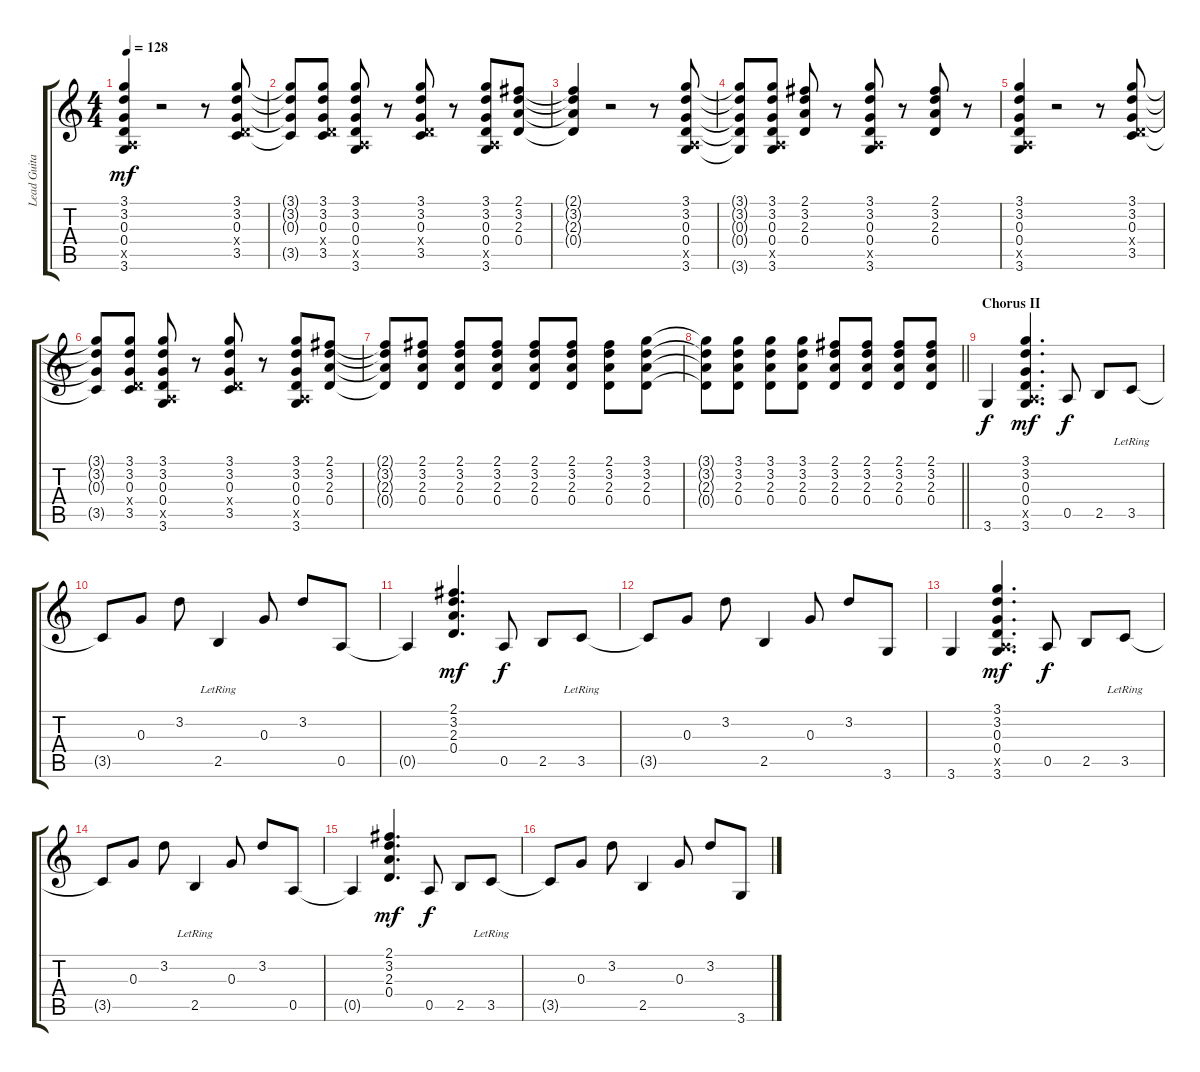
\track ("Lead Guitar" "Lead Guita") {instrument overdrivenguitar}
\staff {score tabs}
\tuning (E4 B3 G3 D3 A2 E2) {hide}
\ts (4 4)
\tempo 128
\clef g2
\ks c
(3.1 3.2 0.3 0.4 0.5{x} 3.6).4{dy mf} r.2 r.8 (3.1 3.2 0.3 0.4{x} 3.5).8 |
(3.1{t} 3.2{t} 0.3{t} 3.5{t}).8 (3.1 3.2 0.3 0.4{x} 3.5).8 (3.1 3.2 0.3 0.4 0.5{x} 3.6).8 r.8 (3.1 3.2 0.3 0.4{x} 3.5).8 r.8 (3.1 3.2 0.3 0.4 0.5{x} 3.6).8 (2.1 3.2 2.3 0.4).8 |
(2.1{t} 3.2{t} 2.3{t} 0.4{t}).4 r.2 r.8 (3.1 3.2 0.3 0.4 0.5{x} 3.6).8 |
(3.1{t} 3.2{t} 0.3{t} 0.4{t} 3.6{t}).8 (3.1 3.2 0.3 0.4 0.5{x} 3.6).8 (2.1 3.2 2.3 0.4).8 r.8 (3.1 3.2 0.3 0.4 0.5{x} 3.6).8 r.8 (2.1 3.2 2.3 0.4).8 r.8 |
(3.1 3.2 0.3 0.4 0.5{x} 3.6).4 r.2 r.8 (3.1 3.2 0.3 0.4{x} 3.5).8 |
(3.1{t} 3.2{t} 0.3{t} 3.5{t}).8 (3.1 3.2 0.3 0.4{x} 3.5).8 (3.1 3.2 0.3 0.4 0.5{x} 3.6).8 r.8 (3.1 3.2 0.3 0.4{x} 3.5).8 r.8 (3.1 3.2 0.3 0.4 0.5{x} 3.6).8 (2.1 3.2 2.3 0.4).8 |
(2.1{t} 3.2{t} 2.3{t} 0.4{t}).8 (2.1 3.2 2.3 0.4).8 (2.1 3.2 2.3 0.4).8 (2.1 3.2 2.3 0.4).8 (2.1 3.2 2.3 0.4).8 (2.1 3.2 2.3 0.4).8 (2.1 3.2 2.3 0.4).8 (3.1 3.2 2.3 0.4).8 |
\barLineRight lightlight
(3.1{t} 3.2{t} 2.3{t} 0.4{t}).8 (3.1 3.2 2.3 0.4).8 (3.1 3.2 2.3 0.4).8 (3.1 3.2 2.3 0.4).8 (2.1 3.2 2.3 0.4).8 (2.1 3.2 2.3 0.4).8 (2.1 3.2 2.3 0.4).8 (2.1 3.2 2.3 0.4).8 |
\section ("" "Chorus II")
3.6.4{dy f} (3.1 3.2 0.3 0.4 0.5{x} 3.6).4{d dy mf} 0.5.8{dy f} 2.5.8 3.5{lr}.8 |
3.5{t}.8 0.3.8 3.2.8 2.5{lr}.4 0.3.8 3.2.8 0.5.8 |
0.5{t}.4 (2.1 3.2 2.3 0.4).4{d dy mf} 0.5.8{dy f} 2.5.8 3.5{lr}.8 |
3.5{t}.8 0.3.8 3.2.8 2.5.4 0.3.8 3.2.8 3.6.8 |
3.6.4 (3.1 3.2 0.3 0.4 0.5{x} 3.6).4{d dy mf} 0.5.8{dy f} 2.5.8 3.5{lr}.8 |
3.5{t}.8 0.3.8 3.2.8 2.5{lr}.4 0.3.8 3.2.8 0.5.8 |
0.5{t}.4 (2.1 3.2 2.3 0.4).4{d dy mf} 0.5.8{dy f} 2.5.8 3.5{lr}.8 |
3.5{t}.8 0.3.8 3.2.8 2.5.4 0.3.8 3.2.8 3.6.8
